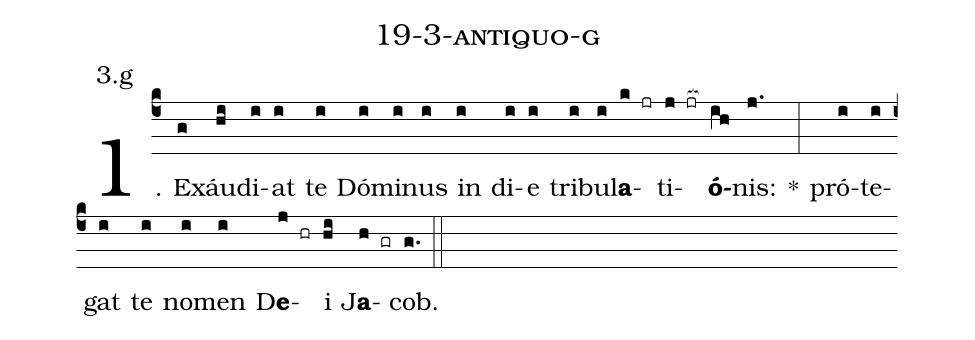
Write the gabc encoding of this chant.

name: 19-3-antiquo-g;
annotation: 3.g;
%%
(c4)1. Ex(g)áu(hi)di(i)at(i) te(i) Dó(i)mi(i)nus(i) in(i) di(i)e(i) tri(i)bu(i)l<b>a</b>(k jr)ti(j jr[ocb:1{])<b>ó</b>(ih[ocb:0}])nis:(j.) *(:) pró(i)te(i)gat(i) te(i) no(i)men(i) D<b>e</b>(j hr)i(hi) J<b>a</b>(h gr)cob.(g.) (::)
